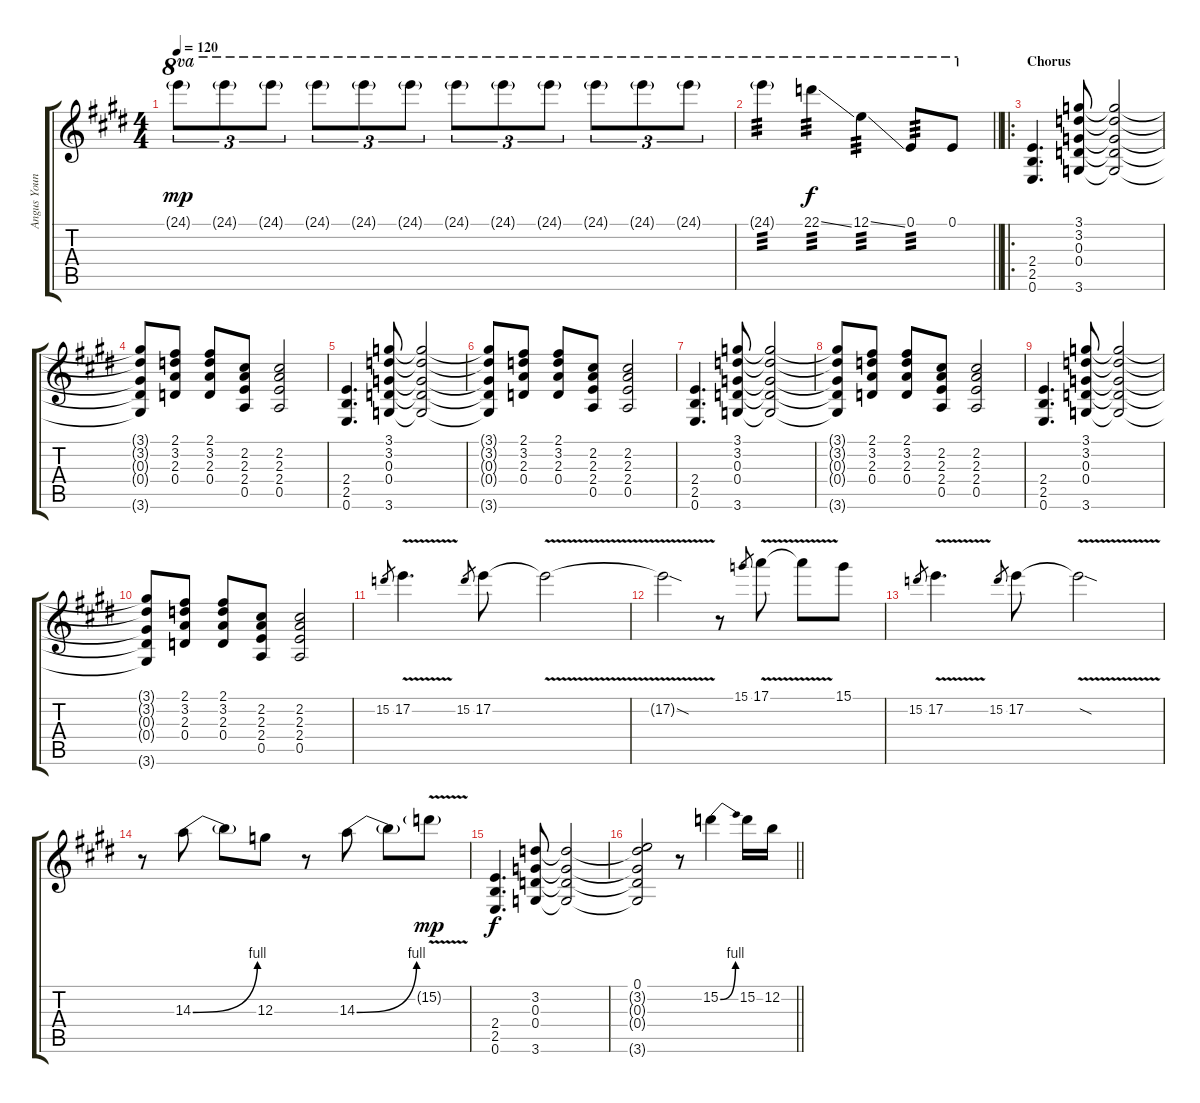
\track ("Angus Young (Lead Guitar)" "Angus Youn") {instrument overdrivenguitar}
\staff {score tabs}
\tuning (E4 B3 G3 D3 A2 E2) {hide}
\ts (4 4)
\tempo 120
\clef g2
\ks e
24.1{g}.8{tu (3 2) ot 8va dy mp} 24.1{g}.8{tu (3 2) ot 8va} 24.1{g}.8{tu (3 2) ot 8va} 24.1{g}.8{tu (3 2) ot 8va} 24.1{g}.8{tu (3 2) ot 8va} 24.1{g}.8{tu (3 2) ot 8va} 24.1{g}.8{tu (3 2) ot 8va} 24.1{g}.8{tu (3 2) ot 8va} 24.1{g}.8{tu (3 2) ot 8va} 24.1{g}.8{tu (3 2) ot 8va} 24.1{g}.8{tu (3 2) ot 8va} 24.1{g}.8{tu (3 2) ot 8va} |
\barLineRight lightlight
24.1{g}.4{ot 8va tp 3} 22.1{ss}.4{ot 8va tp 3 dy f} 12.1{ss}.4{ot 8va tp 3} 0.1.8{ot 8va tp 3} 0.1.8{ot 8va} |
\ro
\section ("" "Chorus")
(2.4 2.5 0.6).4{d volume 13 balance 0} (3.1 3.2 0.3 0.4 3.6).8 (3.1{t} 3.2{t} 0.3{t} 0.4{t} 3.6{t}).2 |
(3.1{t} 3.2{t} 0.3{t} 0.4{t} 3.6{t}).8 (2.1 3.2 2.3 0.4).8 (2.1 3.2 2.3 0.4).8 (2.2 2.3 2.4 0.5).8 (2.2 2.3 2.4 0.5).2 |
(2.4 2.5 0.6).4{d} (3.1 3.2 0.3 0.4 3.6).8 (3.1{t} 3.2{t} 0.3{t} 0.4{t} 3.6{t}).2 |
(3.1{t} 3.2{t} 0.3{t} 0.4{t} 3.6{t}).8 (2.1 3.2 2.3 0.4).8 (2.1 3.2 2.3 0.4).8 (2.2 2.3 2.4 0.5).8 (2.2 2.3 2.4 0.5).2 |
(2.4 2.5 0.6).4{d} (3.1 3.2 0.3 0.4 3.6).8 (3.1{t} 3.2{t} 0.3{t} 0.4{t} 3.6{t}).2 |
(3.1{t} 3.2{t} 0.3{t} 0.4{t} 3.6{t}).8 (2.1 3.2 2.3 0.4).8 (2.1 3.2 2.3 0.4).8 (2.2 2.3 2.4 0.5).8 (2.2 2.3 2.4 0.5).2 |
(2.4 2.5 0.6).4{d} (3.1 3.2 0.3 0.4 3.6).8 (3.1{t} 3.2{t} 0.3{t} 0.4{t} 3.6{t}).2 |
(3.1{t} 3.2{t} 0.3{t} 0.4{t} 3.6{t}).8 (2.1 3.2 2.3 0.4).8 (2.1 3.2 2.3 0.4).8 (2.2 2.3 2.4 0.5).8 (2.2 2.3 2.4 0.5).2 |
15.2.8{gr} 17.2{v}.4{d volume 16 balance 5} 15.2.8{gr} 17.2.8 17.2{v t}.2 |
17.2{sod t}.2 r.8 15.1.8{gr} 17.1{v}.8 17.1{t}.8 15.1.8 |
15.2.8{gr} 17.2{v}.4{d} 15.2.8{gr} 17.2.8 17.2{v sod t}.2 |
r.8 14.3{be (bend 0 0 60 4)}.8 14.3{t}.8 12.3.8 r.8 14.3{be (bend 0 0 60 4)}.8 14.3{t}.8 15.2{v g}.8{dy mp} |
(2.4 2.5 0.6).4{d dy f volume 13 balance 0} (3.2 0.3 0.4 3.6).8 (3.2{t} 0.3{t} 0.4{t} 3.6{t}).2 |
\barLineRight lightlight
(0.1 3.2{t} 0.3{t} 0.4{t} 3.6{t}).2 r.8 15.2{be (bend 0 0 60 4)}.4{volume 16 balance 5} 15.2.16 12.2.16
